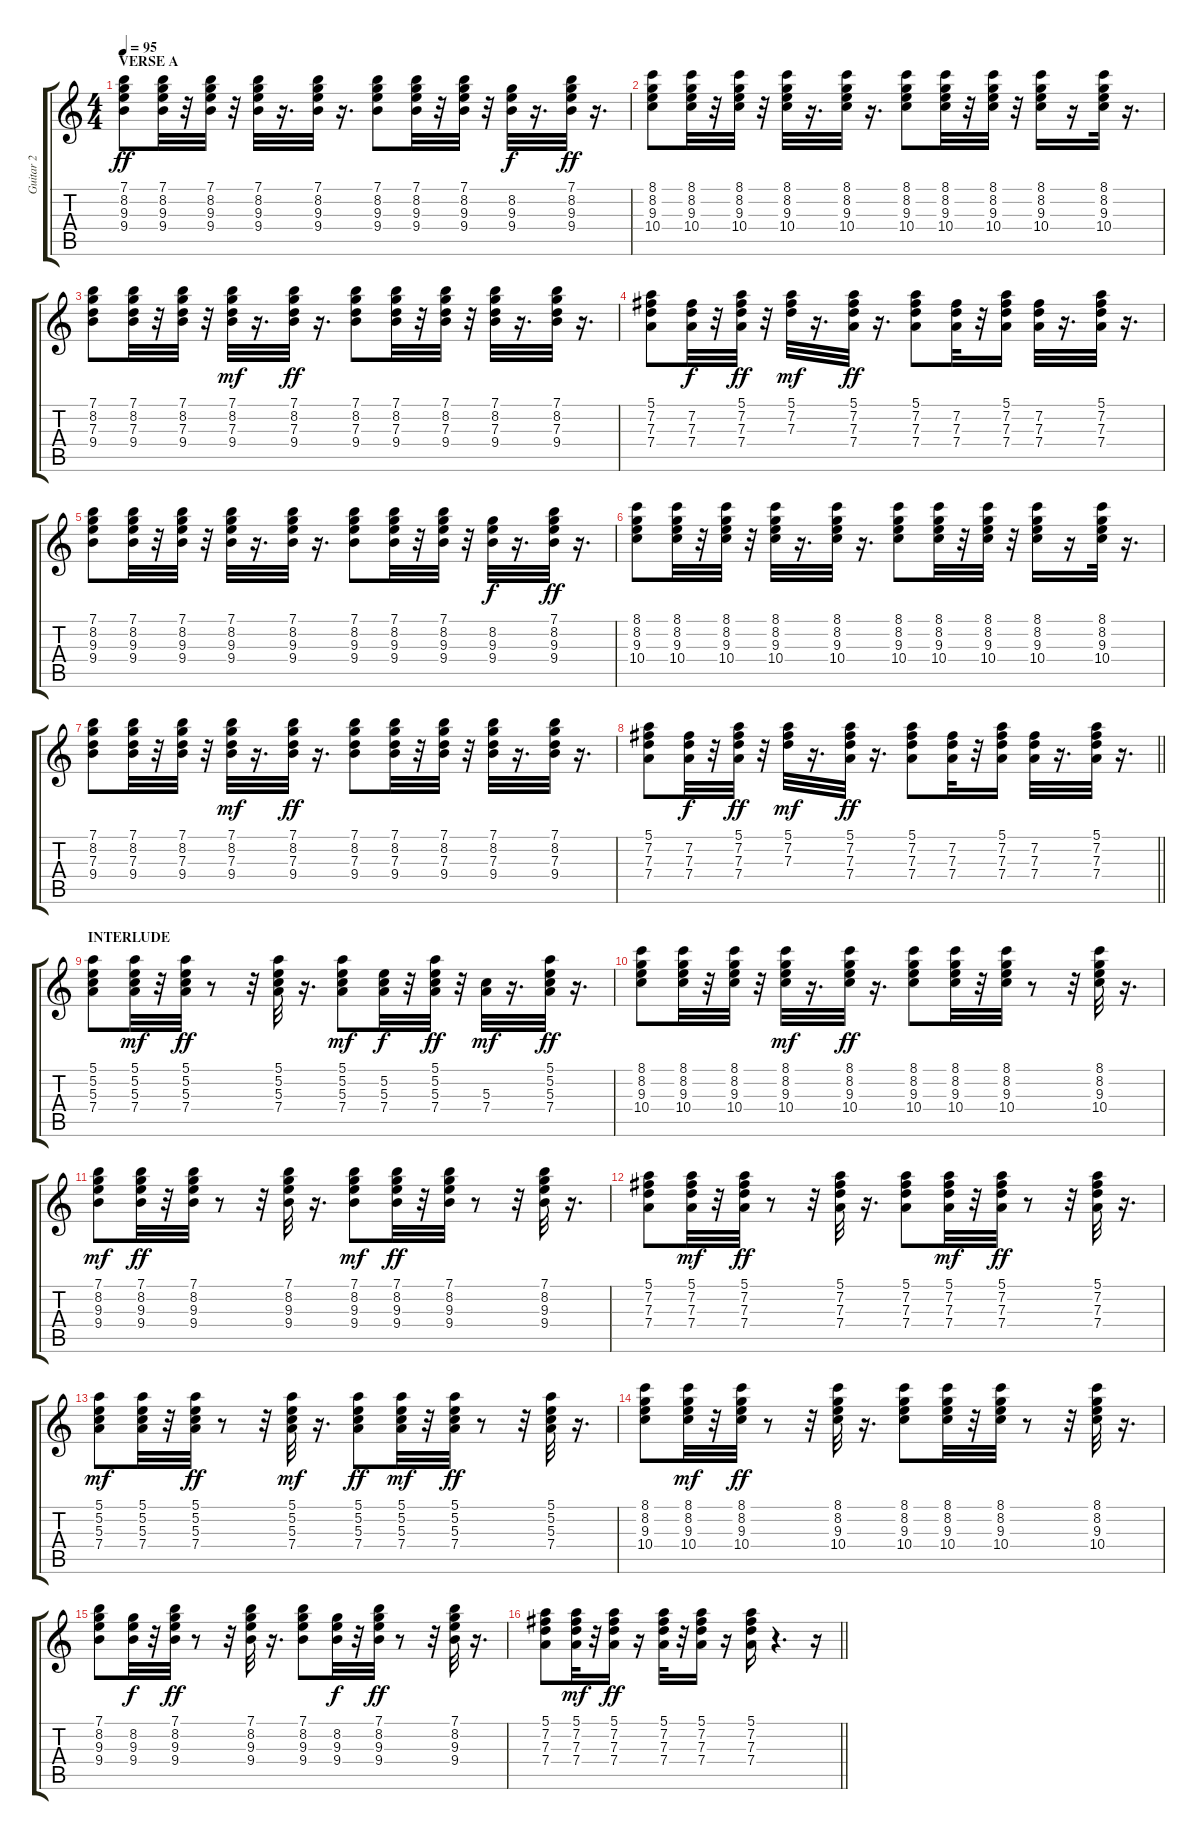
\track ("Guitar 2" "Guitar 2") {instrument acousticguitarnylon}
\staff {score tabs}
\tuning (E4 B3 G3 D3 A2 E2) {hide}
\ts (4 4)
\section ("" "VERSE A")
\tempo 95
\clef g2
\ks c
(7.1 8.2 9.3 9.4).8{dy ff} (7.1 8.2 9.3 9.4).32 r.32 (7.1 8.2 9.3 9.4).32 r.32 (7.1 8.2 9.3 9.4).32 r.16{d} (7.1 8.2 9.3 9.4).32 r.16{d} (7.1 8.2 9.3 9.4).8 (7.1 8.2 9.3 9.4).32 r.32 (7.1 8.2 9.3 9.4).32 r.32 (8.2 9.3 9.4).32{dy f} r.16{d} (7.1 8.2 9.3 9.4).32{dy ff} r.16{d} |
(8.1 8.2 9.3 10.4).8 (8.1 8.2 9.3 10.4).32 r.32 (8.1 8.2 9.3 10.4).32 r.32 (8.1 8.2 9.3 10.4).32 r.16{d} (8.1 8.2 9.3 10.4).32 r.16{d} (8.1 8.2 9.3 10.4).8 (8.1 8.2 9.3 10.4).32 r.32 (8.1 8.2 9.3 10.4).32 r.32 (8.1 8.2 9.3 10.4).16 r.16 (8.1 8.2 9.3 10.4).32 r.16{d} |
(7.1 8.2 7.3 9.4).8 (7.1 8.2 7.3 9.4).32 r.32 (7.1 8.2 7.3 9.4).32 r.32 (7.1 8.2 7.3 9.4).32{dy mf} r.16{d} (7.1 8.2 7.3 9.4).32{dy ff} r.16{d} (7.1 8.2 7.3 9.4).8 (7.1 8.2 7.3 9.4).32 r.32 (7.1 8.2 7.3 9.4).32 r.32 (7.1 8.2 7.3 9.4).32 r.16{d} (7.1 8.2 7.3 9.4).32 r.16{d} |
(5.1 7.2 7.3 7.4).8 (7.2 7.3 7.4).32{dy f} r.32 (5.1 7.2 7.3 7.4).32{dy ff} r.32 (5.1 7.2 7.3).32{dy mf} r.16{d} (5.1 7.2 7.3 7.4).32{dy ff} r.16{d} (5.1 7.2 7.3 7.4).8 (7.2 7.3 7.4).32 r.32 (5.1 7.2 7.3 7.4).16 (7.2 7.3 7.4).32 r.16{d} (5.1 7.2 7.3 7.4).32 r.16{d} |
(7.1 8.2 9.3 9.4).8 (7.1 8.2 9.3 9.4).32 r.32 (7.1 8.2 9.3 9.4).32 r.32 (7.1 8.2 9.3 9.4).32 r.16{d} (7.1 8.2 9.3 9.4).32 r.16{d} (7.1 8.2 9.3 9.4).8 (7.1 8.2 9.3 9.4).32 r.32 (7.1 8.2 9.3 9.4).32 r.32 (8.2 9.3 9.4).32{dy f} r.16{d} (7.1 8.2 9.3 9.4).32{dy ff} r.16{d} |
(8.1 8.2 9.3 10.4).8 (8.1 8.2 9.3 10.4).32 r.32 (8.1 8.2 9.3 10.4).32 r.32 (8.1 8.2 9.3 10.4).32 r.16{d} (8.1 8.2 9.3 10.4).32 r.16{d} (8.1 8.2 9.3 10.4).8 (8.1 8.2 9.3 10.4).32 r.32 (8.1 8.2 9.3 10.4).32 r.32 (8.1 8.2 9.3 10.4).16 r.16 (8.1 8.2 9.3 10.4).32 r.16{d} |
(7.1 8.2 7.3 9.4).8 (7.1 8.2 7.3 9.4).32 r.32 (7.1 8.2 7.3 9.4).32 r.32 (7.1 8.2 7.3 9.4).32{dy mf} r.16{d} (7.1 8.2 7.3 9.4).32{dy ff} r.16{d} (7.1 8.2 7.3 9.4).8 (7.1 8.2 7.3 9.4).32 r.32 (7.1 8.2 7.3 9.4).32 r.32 (7.1 8.2 7.3 9.4).32 r.16{d} (7.1 8.2 7.3 9.4).32 r.16{d} |
\barLineRight lightlight
(5.1 7.2 7.3 7.4).8 (7.2 7.3 7.4).32{dy f} r.32 (5.1 7.2 7.3 7.4).32{dy ff} r.32 (5.1 7.2 7.3).32{dy mf} r.16{d} (5.1 7.2 7.3 7.4).32{dy ff} r.16{d} (5.1 7.2 7.3 7.4).8 (7.2 7.3 7.4).32 r.32 (5.1 7.2 7.3 7.4).16 (7.2 7.3 7.4).32 r.16{d} (5.1 7.2 7.3 7.4).32 r.16{d} |
\section ("" "INTERLUDE")
(5.1 5.2 5.3 7.4).8 (5.1 5.2 5.3 7.4).32{dy mf} r.32 (5.1 5.2 5.3 7.4).32{dy ff} r.8 r.32 (5.1 5.2 5.3 7.4).32 r.16{d} (5.1 5.2 5.3 7.4).8{dy mf} (5.2 5.3 7.4).32{dy f} r.32 (5.1 5.2 5.3 7.4).32{dy ff} r.32 (5.3 7.4).32{dy mf} r.16{d} (5.1 5.2 5.3 7.4).32{dy ff} r.16{d} |
(8.1 8.2 9.3 10.4).8 (8.1 8.2 9.3 10.4).32 r.32 (8.1 8.2 9.3 10.4).32 r.32 (8.1 8.2 9.3 10.4).32{dy mf} r.16{d} (8.1 8.2 9.3 10.4).32{dy ff} r.16{d} (8.1 8.2 9.3 10.4).8 (8.1 8.2 9.3 10.4).32 r.32 (8.1 8.2 9.3 10.4).32 r.8 r.32 (8.1 8.2 9.3 10.4).32 r.16{d} |
(7.1 8.2 9.3 9.4).8{dy mf} (7.1 8.2 9.3 9.4).32{dy ff} r.32 (7.1 8.2 9.3 9.4).32 r.8 r.32 (7.1 8.2 9.3 9.4).32 r.16{d} (7.1 8.2 9.3 9.4).8{dy mf} (7.1 8.2 9.3 9.4).32{dy ff} r.32 (7.1 8.2 9.3 9.4).32 r.8 r.32 (7.1 8.2 9.3 9.4).32 r.16{d} |
(5.1 7.2 7.3 7.4).8 (5.1 7.2 7.3 7.4).32{dy mf} r.32 (5.1 7.2 7.3 7.4).32{dy ff} r.8 r.32 (5.1 7.2 7.3 7.4).32 r.16{d} (5.1 7.2 7.3 7.4).8 (5.1 7.2 7.3 7.4).32{dy mf} r.32 (5.1 7.2 7.3 7.4).32{dy ff} r.8 r.32 (5.1 7.2 7.3 7.4).32 r.16{d} |
(5.1 5.2 5.3 7.4).8{dy mf} (5.1 5.2 5.3 7.4).32 r.32 (5.1 5.2 5.3 7.4).32{dy ff} r.8 r.32 (5.1 5.2 5.3 7.4).32{dy mf} r.16{d} (5.1 5.2 5.3 7.4).8{dy ff} (5.1 5.2 5.3 7.4).32{dy mf} r.32 (5.1 5.2 5.3 7.4).32{dy ff} r.8 r.32 (5.1 5.2 5.3 7.4).32 r.16{d} |
(8.1 8.2 9.3 10.4).8 (8.1 8.2 9.3 10.4).32{dy mf} r.32 (8.1 8.2 9.3 10.4).32{dy ff} r.8 r.32 (8.1 8.2 9.3 10.4).32 r.16{d} (8.1 8.2 9.3 10.4).8 (8.1 8.2 9.3 10.4).32 r.32 (8.1 8.2 9.3 10.4).32 r.8 r.32 (8.1 8.2 9.3 10.4).32 r.16{d} |
(7.1 8.2 9.3 9.4).8 (8.2 9.3 9.4).32{dy f} r.32 (7.1 8.2 9.3 9.4).32{dy ff} r.8 r.32 (7.1 8.2 9.3 9.4).32 r.16{d} (7.1 8.2 9.3 9.4).8 (8.2 9.3 9.4).32{dy f} r.32 (7.1 8.2 9.3 9.4).32{dy ff} r.8 r.32 (7.1 8.2 9.3 9.4).32 r.16{d} |
\barLineRight lightlight
(5.1 7.2 7.3 7.4).8 (5.1 7.2 7.3 7.4).32{dy mf} r.32 (5.1 7.2 7.3 7.4).16{dy ff} r.16 (5.1 7.2 7.3 7.4).32 r.32 (5.1 7.2 7.3 7.4).16 r.16 (5.1 7.2 7.3 7.4).16 r.4{d} r.16
